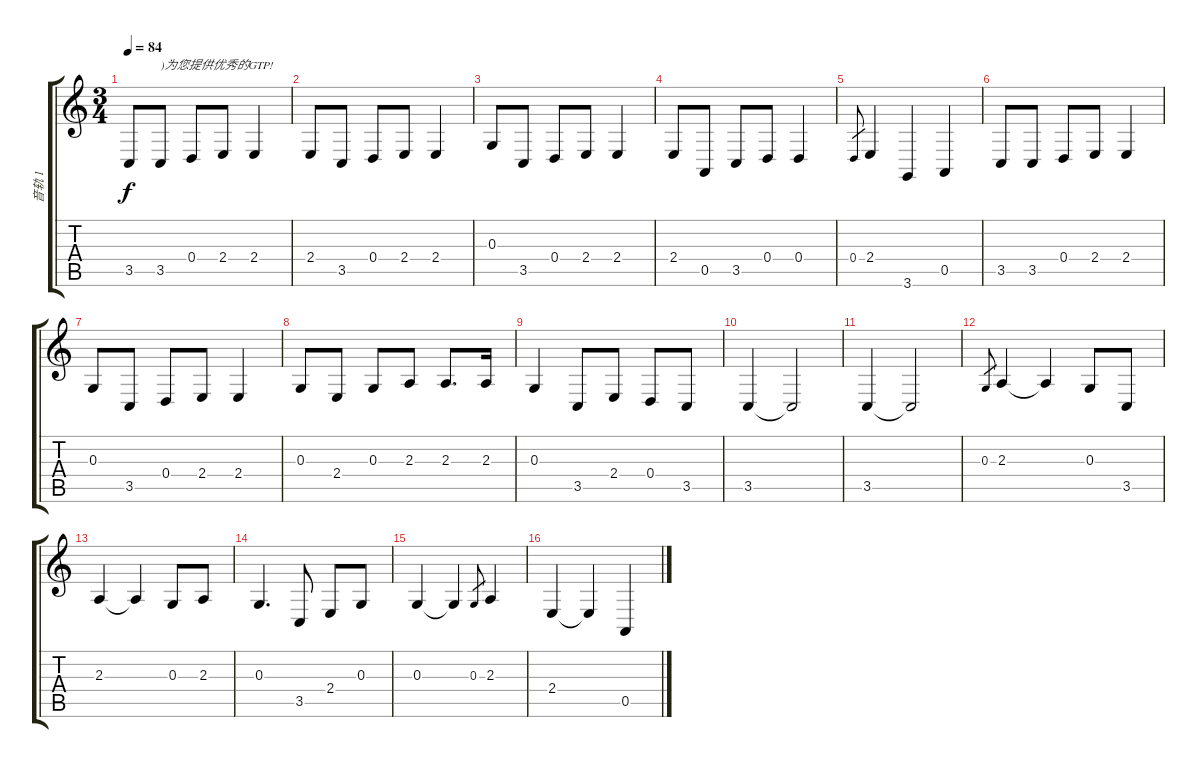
\track ("音轨 1" "音轨 1") {instrument churchorgan}
\staff {score tabs}
\tuning (E4 B3 G3 D3 A2 E2) {hide}
\ts (3 4)
\tempo 84
\clef g2
\ks c
3.5.8{dy f} 3.5.8{txt ")为您提供优秀的GTP!"} 0.4.8 2.4.8 2.4.4 |
2.4.8 3.5.8 0.4.8 2.4.8 2.4.4 |
0.3.8 3.5.8 0.4.8 2.4.8 2.4.4 |
2.4.8 0.5.8 3.5.8 0.4.8 0.4.4 |
0.4.8{gr} 2.4.4 3.6.4 0.5.4 |
3.5.8 3.5.8 0.4.8 2.4.8 2.4.4 |
0.3.8 3.5.8 0.4.8 2.4.8 2.4.4 |
0.3.8 2.4.8 0.3.8 2.3.8 2.3.8{d} 2.3.16 |
0.3.4 3.5.8 2.4.8 0.4.8 3.5.8 |
3.5.4 3.5{t}.2 |
3.5.4 3.5{t}.2 |
0.3.8{gr} 2.3.4 2.3{t}.4 0.3.8 3.5.8 |
2.3.4 2.3{t}.4 0.3.8 2.3.8 |
0.3.4{d} 3.5.8 2.4.8 0.3.8 |
0.3.4 0.3{t}.4 0.3.8{gr} 2.3.4 |
2.4.4 2.4{t}.4 0.5.4
